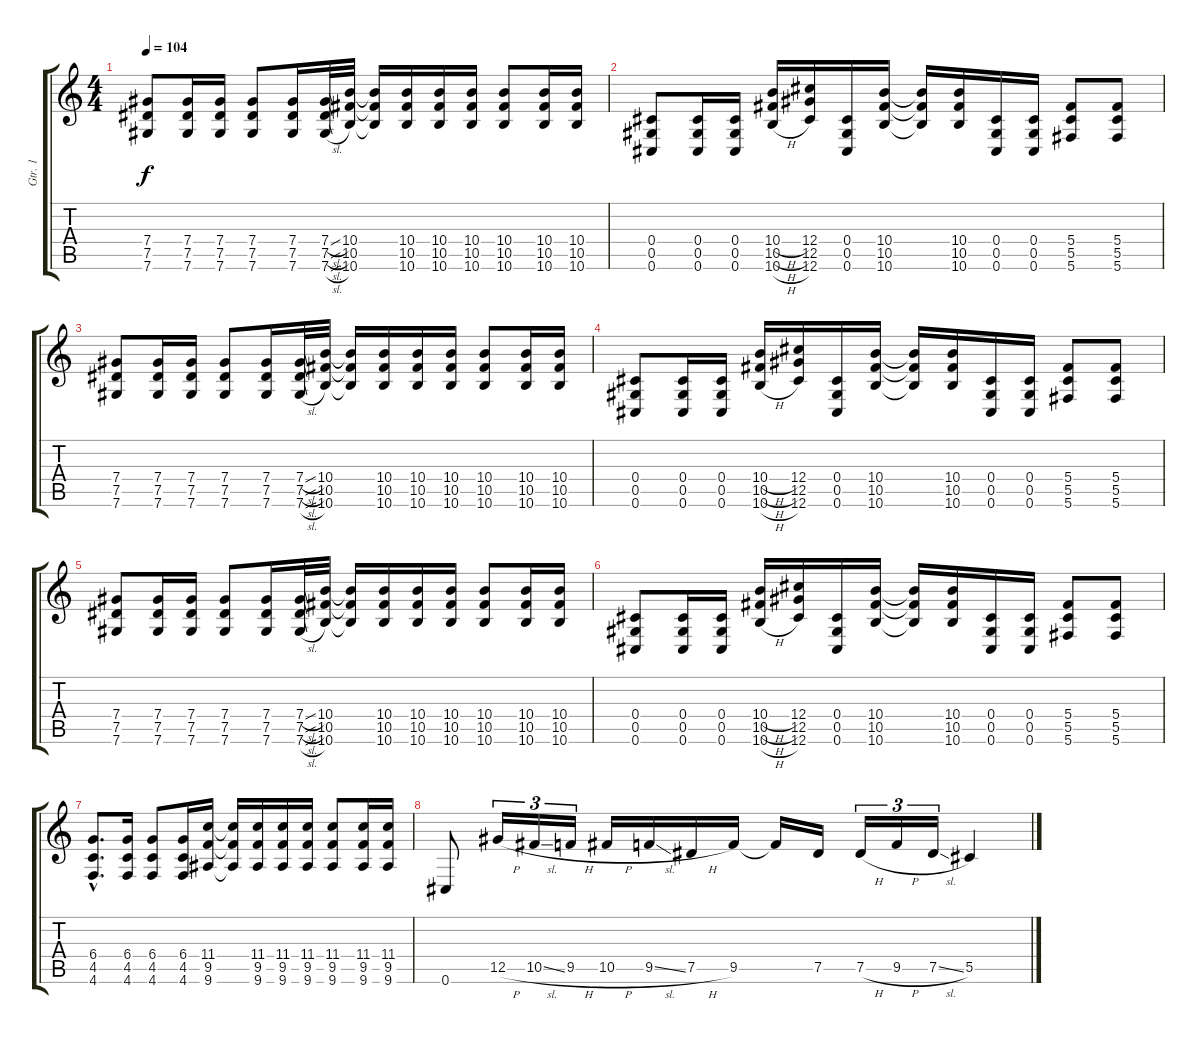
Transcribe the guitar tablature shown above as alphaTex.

\track ("Gtr. 1" "Gtr. 1") {instrument overdrivenguitar}
\staff {score tabs}
\tuning (Eb4 Bb3 Gb3 Db3 Ab2 Db2) {hide}
\ts (4 4)
\tempo 104
\clef g2
\ks c
(7.4 7.5 7.6).8{dy f} (7.4 7.5 7.6).16 (7.4 7.5 7.6).16 (7.4 7.5 7.6).8 (7.4 7.5 7.6).16 (7.4{sl} 7.5{sl} 7.6{sl}).32 (10.4 10.5 10.6).32 (10.4{t} 10.5{t} 10.6{t}).16 (10.4 10.5 10.6).16 (10.4 10.5 10.6).16 (10.4 10.5 10.6).16 (10.4 10.5 10.6).8 (10.4 10.5 10.6).16 (10.4 10.5 10.6).16 |
(0.4 0.5 0.6).8 (0.4 0.5 0.6).16 (0.4 0.5 0.6).16 (10.4{h} 10.5{h} 10.6{h}).16 (12.4 12.5 12.6).16 (0.4 0.5 0.6).16 (10.4 10.5 10.6).16 (10.4{t} 10.5{t} 10.6{t}).16 (10.4 10.5 10.6).16 (0.4 0.5 0.6).16 (0.4 0.5 0.6).16 (5.4 5.5 5.6).8 (5.4 5.5 5.6).8 |
(7.4 7.5 7.6).8 (7.4 7.5 7.6).16 (7.4 7.5 7.6).16 (7.4 7.5 7.6).8 (7.4 7.5 7.6).16 (7.4{sl} 7.5{sl} 7.6{sl}).32 (10.4 10.5 10.6).32 (10.4{t} 10.5{t} 10.6{t}).16 (10.4 10.5 10.6).16 (10.4 10.5 10.6).16 (10.4 10.5 10.6).16 (10.4 10.5 10.6).8 (10.4 10.5 10.6).16 (10.4 10.5 10.6).16 |
(0.4 0.5 0.6).8 (0.4 0.5 0.6).16 (0.4 0.5 0.6).16 (10.4{h} 10.5{h} 10.6{h}).16 (12.4 12.5 12.6).16 (0.4 0.5 0.6).16 (10.4 10.5 10.6).16 (10.4{t} 10.5{t} 10.6{t}).16 (10.4 10.5 10.6).16 (0.4 0.5 0.6).16 (0.4 0.5 0.6).16 (5.4 5.5 5.6).8 (5.4 5.5 5.6).8 |
(7.4 7.5 7.6).8 (7.4 7.5 7.6).16 (7.4 7.5 7.6).16 (7.4 7.5 7.6).8 (7.4 7.5 7.6).16 (7.4{sl} 7.5{sl} 7.6{sl}).32 (10.4 10.5 10.6).32 (10.4{t} 10.5{t} 10.6{t}).16 (10.4 10.5 10.6).16 (10.4 10.5 10.6).16 (10.4 10.5 10.6).16 (10.4 10.5 10.6).8 (10.4 10.5 10.6).16 (10.4 10.5 10.6).16 |
(0.4 0.5 0.6).8 (0.4 0.5 0.6).16 (0.4 0.5 0.6).16 (10.4{h} 10.5{h} 10.6{h}).16 (12.4 12.5 12.6).16 (0.4 0.5 0.6).16 (10.4 10.5 10.6).16 (10.4{t} 10.5{t} 10.6{t}).16 (10.4 10.5 10.6).16 (0.4 0.5 0.6).16 (0.4 0.5 0.6).16 (5.4 5.5 5.6).8 (5.4 5.5 5.6).8 |
(6.4{hac} 4.5{hac} 4.6{hac}).8{d} (6.4 4.5 4.6).16 (6.4 4.5 4.6).8 (6.4 4.5 4.6).16 (11.4 9.5 9.6).16 (11.4{t} 9.5{t} 9.6{t}).16 (11.4 9.5 9.6).16 (11.4 9.5 9.6).16 (11.4 9.5 9.6).16 (11.4 9.5 9.6).8 (11.4 9.5 9.6).16 (11.4 9.5 9.6).16 |
0.6.8 12.5{h}.16{tu (3 2)} 10.5{sl}.16{tu (3 2)} 9.5{h}.16{tu (3 2)} 10.5{h}.16 9.5{sl}.16 7.5{h}.16 9.5.16 9.5{t}.16 7.5.16 7.5{h}.16{tu (3 2)} 9.5{h}.16{tu (3 2)} 7.5{sl}.16{tu (3 2)} 5.5.4
